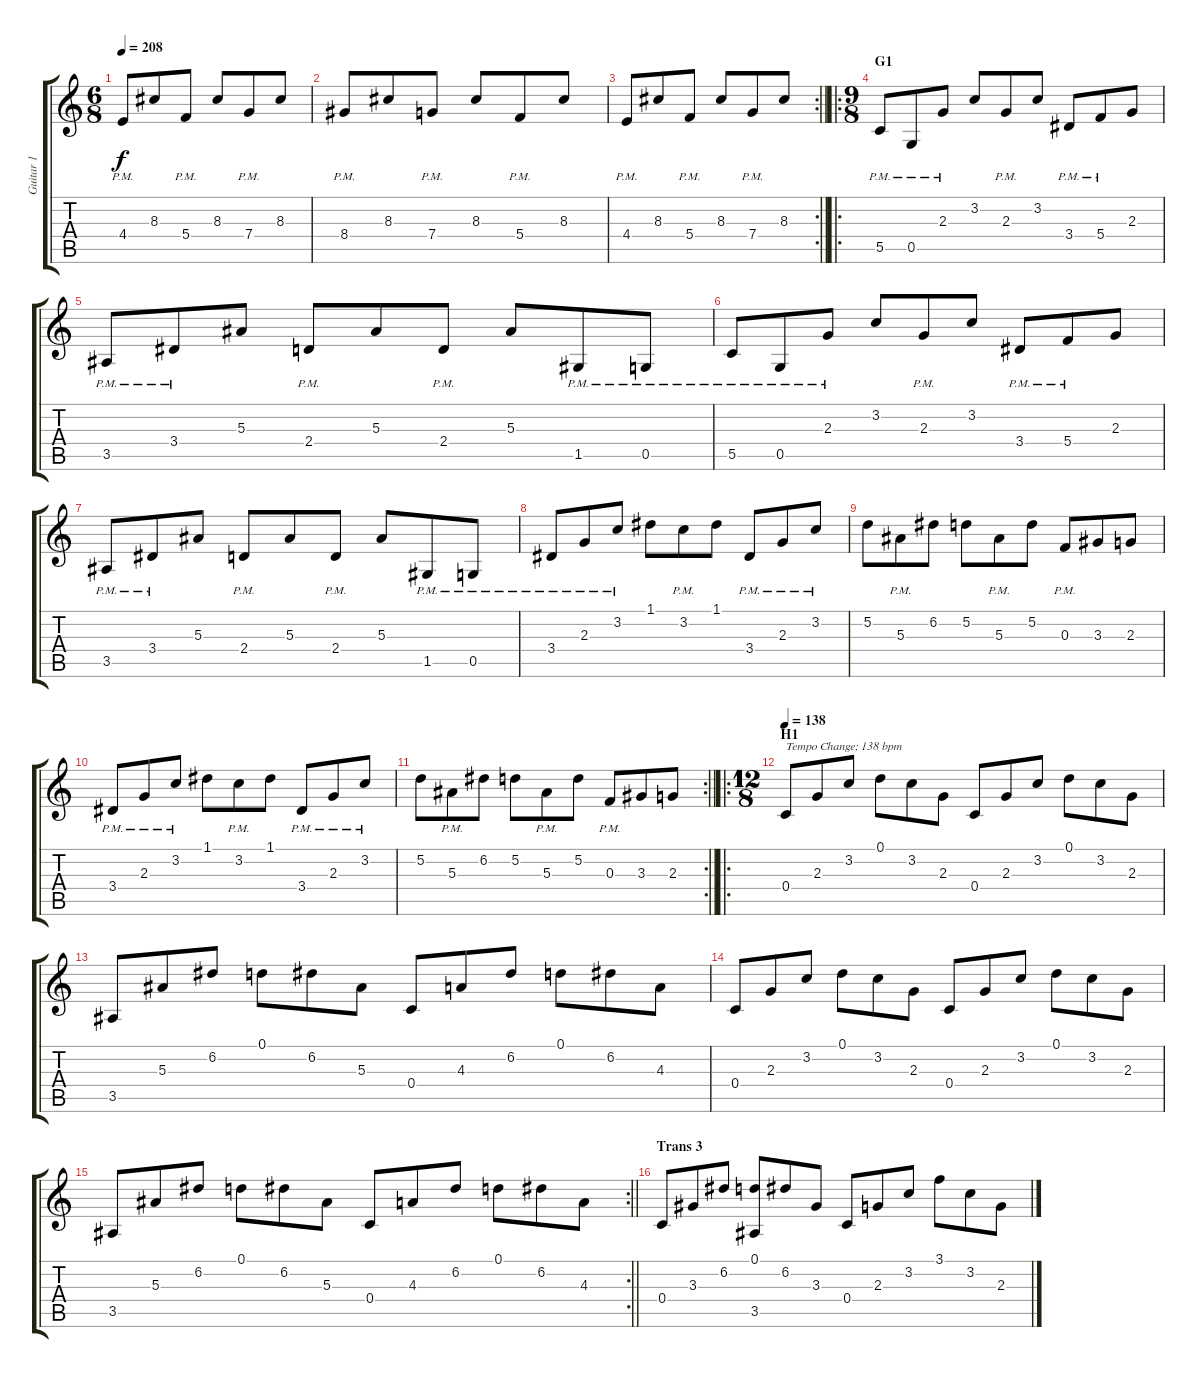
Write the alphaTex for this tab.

\track ("Guitar 1" "Guitar 1") {instrument distortionguitar}
\staff {score tabs}
\tuning (D4 A3 F3 C3 G2 D2) {hide}
\ts (6 8)
\tempo 208
\clef g2
\ks c
4.4{pm}.8{dy f} 8.3.8 5.4{pm}.8 8.3.8 7.4{pm}.8 8.3.8 |
8.4{pm}.8 8.3.8 7.4{pm}.8 8.3.8 5.4{pm}.8 8.3.8 |
\rc 2
\barLineRight lightlight
4.4{pm}.8 8.3.8 5.4{pm}.8 8.3.8 7.4{pm}.8 8.3.8 |
\ro
\ts (9 8)
\section ("" "G1")
5.5{pm}.8 0.5{pm}.8 2.3{pm}.8 3.2.8 2.3{pm}.8 3.2.8 3.4{pm}.8 5.4{pm}.8 2.3.8 |
3.5{pm}.8 3.4{pm}.8 5.3.8 2.4{pm}.8 5.3.8 2.4{pm}.8 5.3.8 1.5{pm}.8 0.5{pm}.8 |
5.5{pm}.8 0.5{pm}.8 2.3{pm}.8 3.2.8 2.3{pm}.8 3.2.8 3.4{pm}.8 5.4{pm}.8 2.3.8 |
3.5{pm}.8 3.4{pm}.8 5.3.8 2.4{pm}.8 5.3.8 2.4{pm}.8 5.3.8 1.5{pm}.8 0.5{pm}.8 |
3.4{pm}.8 2.3{pm}.8 3.2{pm}.8 1.1.8 3.2{pm}.8 1.1.8 3.4{pm}.8 2.3{pm}.8 3.2{pm}.8 |
5.2.8 5.3{pm}.8 6.2.8 5.2.8 5.3{pm}.8 5.2.8 0.3{pm}.8 3.3.8 2.3.8 |
3.4{pm}.8 2.3{pm}.8 3.2{pm}.8 1.1.8 3.2{pm}.8 1.1.8 3.4{pm}.8 2.3{pm}.8 3.2{pm}.8 |
\rc 2
\barLineRight lightlight
5.2.8 5.3{pm}.8 6.2.8 5.2.8 5.3{pm}.8 5.2.8 0.3{pm}.8 3.3.8 2.3.8 |
\ro
\ts (12 8)
\section ("" "H1")
\tempo 138
0.4.8{txt "Tempo Change; 138 bpm"} 2.3.8 3.2.8 0.1.8 3.2.8 2.3.8 0.4.8 2.3.8 3.2.8 0.1.8 3.2.8 2.3.8 |
3.5.8 5.3.8 6.2.8 0.1.8 6.2.8 5.3.8 0.4.8 4.3.8 6.2.8 0.1.8 6.2.8 4.3.8 |
0.4.8 2.3.8 3.2.8 0.1.8 3.2.8 2.3.8 0.4.8 2.3.8 3.2.8 0.1.8 3.2.8 2.3.8 |
\rc 2
\barLineRight lightlight
3.5.8 5.3.8 6.2.8 0.1.8 6.2.8 5.3.8 0.4.8 4.3.8 6.2.8 0.1.8 6.2.8 4.3.8 |
\section ("" "Trans 3")
0.4.8 3.3.8 6.2.8 (0.1 3.5).8 6.2.8 3.3.8 0.4.8 2.3.8 3.2.8 3.1.8 3.2.8 2.3.8
